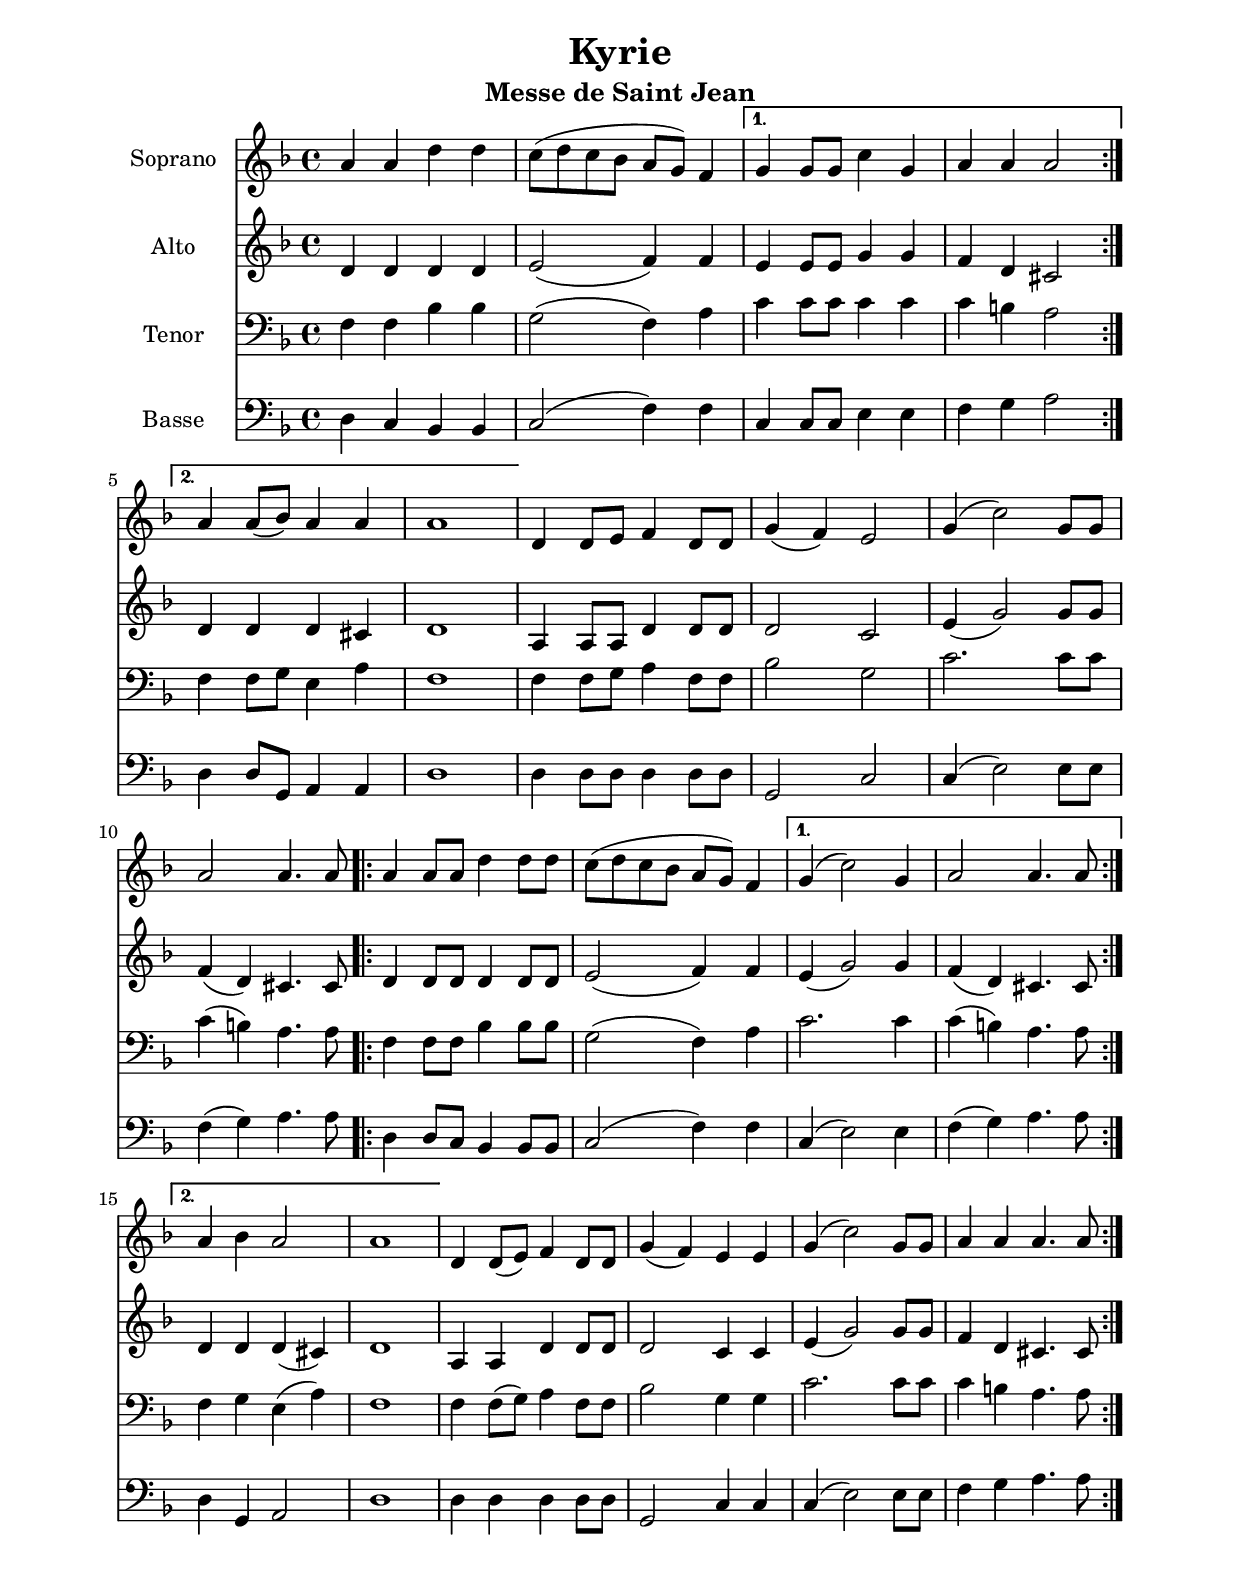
\version "2.22.1"
\language "italiano"

\header {
  title = "Kyrie"
  subtitle = "Messe de Saint Jean"
}

\include "Music.ly"
\include "../../../../utilities.ly"

\book{
  \paper {
    left-margin = 20\mm
    right-margin = 20\mm
    top-margin = 20\mm
    bottom-margin = 20\mm
  }
  
  \score {
    <<
      \new Staff \with { instrumentName = "Soprano" midiInstrument = "choir aahs" } { \soprano }
      \new Staff \with { instrumentName = "Alto" midiInstrument = "choir aahs" } { \alto }
      \new Staff \with { instrumentName = "Tenor" midiInstrument = "choir aahs" } { \clef bass \tenor }
      \new Staff \with { instrumentName = "Basse" midiInstrument = "choir aahs" } { \clef bass \bass }
    >>
    \layout { 
      indent = 2\cm
      \override BreathingSign.text = \markup { \musicglyph "comma" }
    }
    \midi {
      \tempo 4=96
    }
  }
}

